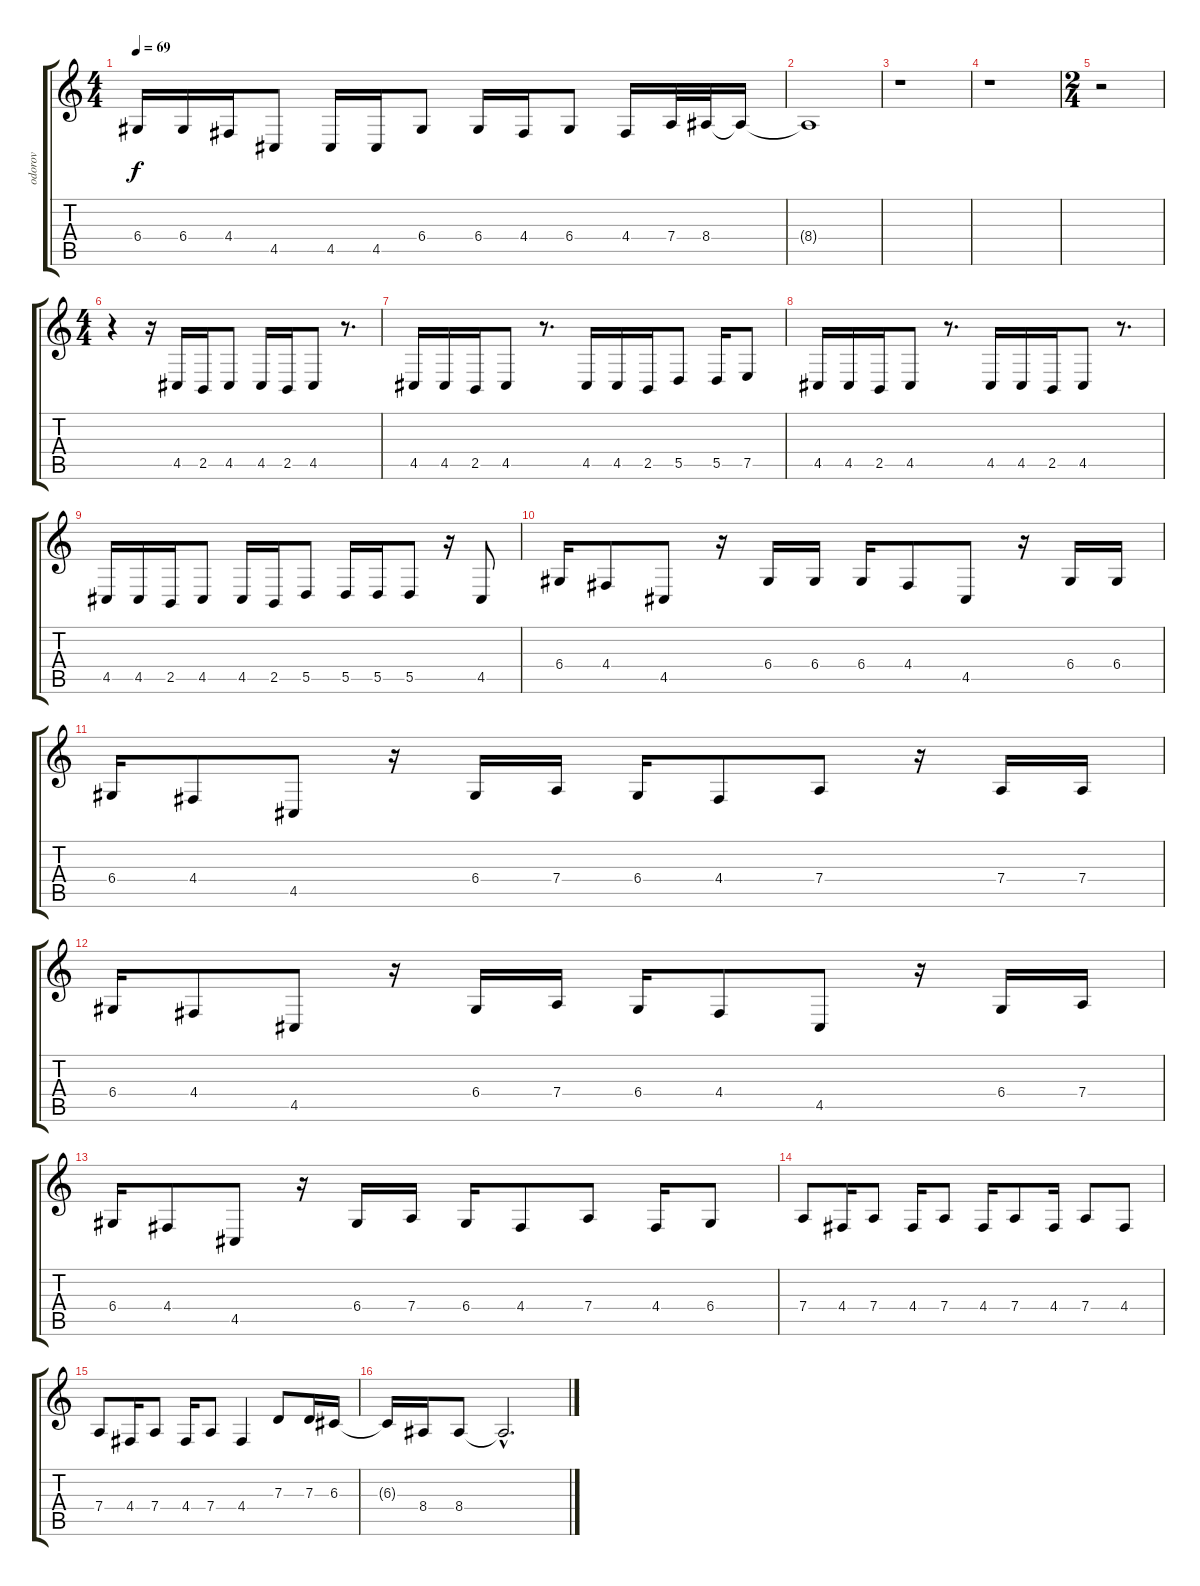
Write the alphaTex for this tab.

\track ("odorov - Vocals" "odorov") {instrument cello}
\staff {score tabs}
\tuning (E4 B3 G3 D3 A2 E2) {hide}
\ts (4 4)
\tempo 69
\clef g2
\ks c
6.4{t}.16{dy f} 6.4.16 4.4.16 4.5.8 4.5.16 4.5.16 6.4.8 6.4.16 4.4.16 6.4.8 4.4.16 7.4.32 8.4.32 8.4{t}.16 |
8.4{t}.1{volume 0} |
r.1 |
r.1 |
\ts (2 4)
r.2 |
\ts (4 4)
r.4{volume 15} r.16 4.5.16 2.5.16 4.5.8 4.5.16 2.5.16 4.5.8 r.8{d} |
4.5.16 4.5.16 2.5.16 4.5.8 r.8{d} 4.5.16 4.5.16 2.5.16 5.5.8 5.5.16 7.5.8 |
4.5.16 4.5.16 2.5.16 4.5.8 r.8{d} 4.5.16 4.5.16 2.5.16 4.5.8 r.8{d} |
4.5.16 4.5.16 2.5.16 4.5.8 4.5.16 2.5.16 5.5.8 5.5.16 5.5.16 5.5.8 r.16 4.5.8 |
6.4.16 4.4.8 4.5.8 r.16 6.4.16 6.4.16 6.4.16 4.4.8 4.5.8 r.16 6.4.16 6.4.16 |
6.4.16 4.4.8 4.5.8 r.16 6.4.16 7.4.16 6.4.16 4.4.8 7.4.8 r.16 7.4.16 7.4.16 |
6.4.16 4.4.8 4.5.8 r.16 6.4.16 7.4.16 6.4.16 4.4.8 4.5.8 r.16 6.4.16 7.4.16 |
6.4.16 4.4.8 4.5.8 r.16 6.4.16 7.4.16 6.4.16 4.4.8 7.4.8 4.4.16 6.4.8 |
7.4.8 4.4.16 7.4.8 4.4.16 7.4.8 4.4.16 7.4.8 4.4.16 7.4.8 4.4.8 |
7.4.8 4.4.16 7.4.8 4.4.16 7.4.8 4.4.4 7.3.8 7.3.16 6.3.16 |
6.3{t}.16 8.4.16 8.4.8 8.4{hac t}.2{d volume 1}
